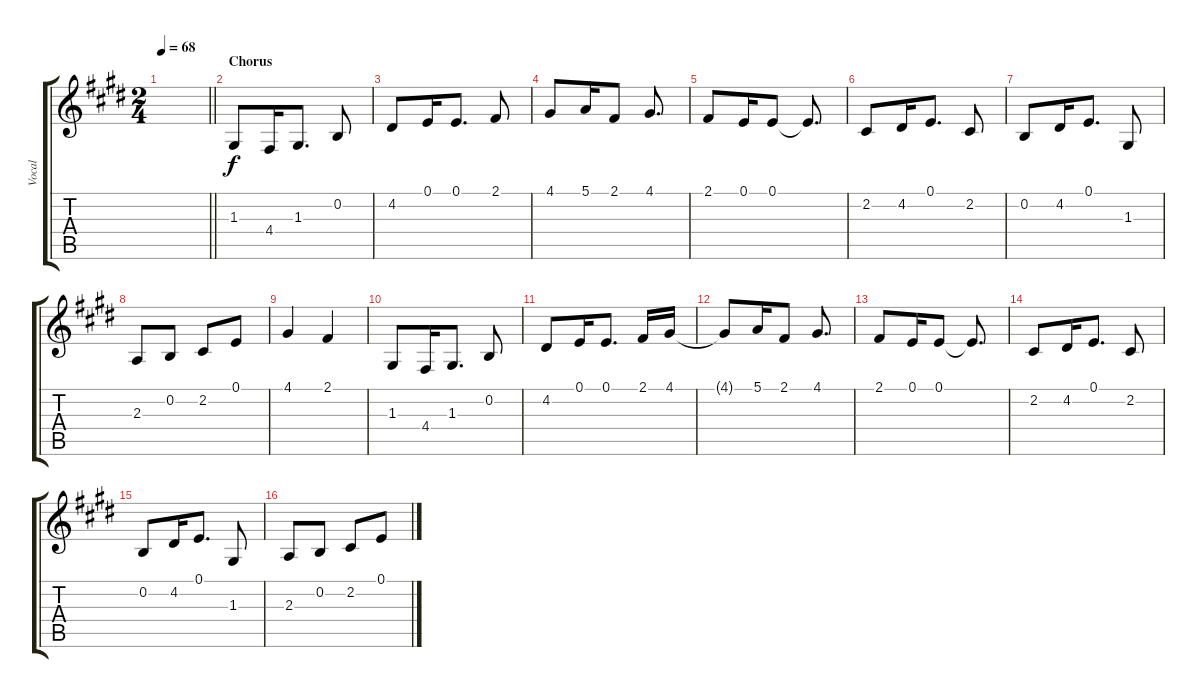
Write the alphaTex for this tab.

\track ("Vocal" "Vocal") {instrument vibraphone}
\staff {score tabs}
\tuning (E4 B3 G3 D3 A2 E2) {hide}
\ts (2 4)
\tempo 68
\clef g2
\barLineRight lightlight
\ks e
|
\section ("" "Chorus")
1.3.8 4.4.16 1.3.8{d} 0.2.8 |
4.2.8 0.1.16 0.1.8{d} 2.1.8 |
4.1.8 5.1.16 2.1.8 4.1.8{d} |
2.1.8 0.1.16 0.1.8 0.1{t}.8{d} |
2.2.8 4.2.16 0.1.8{d} 2.2.8 |
0.2.8 4.2.16 0.1.8{d} 1.3.8 |
2.3.8 0.2.8 2.2.8 0.1.8 |
4.1.4 2.1.4 |
1.3.8 4.4.16 1.3.8{d} 0.2.8 |
4.2.8 0.1.16 0.1.8{d} 2.1.16 4.1.16 |
4.1{t}.8 5.1.16 2.1.8 4.1.8{d} |
2.1.8 0.1.16 0.1.8 0.1{t}.8{d} |
2.2.8 4.2.16 0.1.8{d} 2.2.8 |
0.2.8 4.2.16 0.1.8{d} 1.3.8 |
2.3.8 0.2.8 2.2.8 0.1.8
